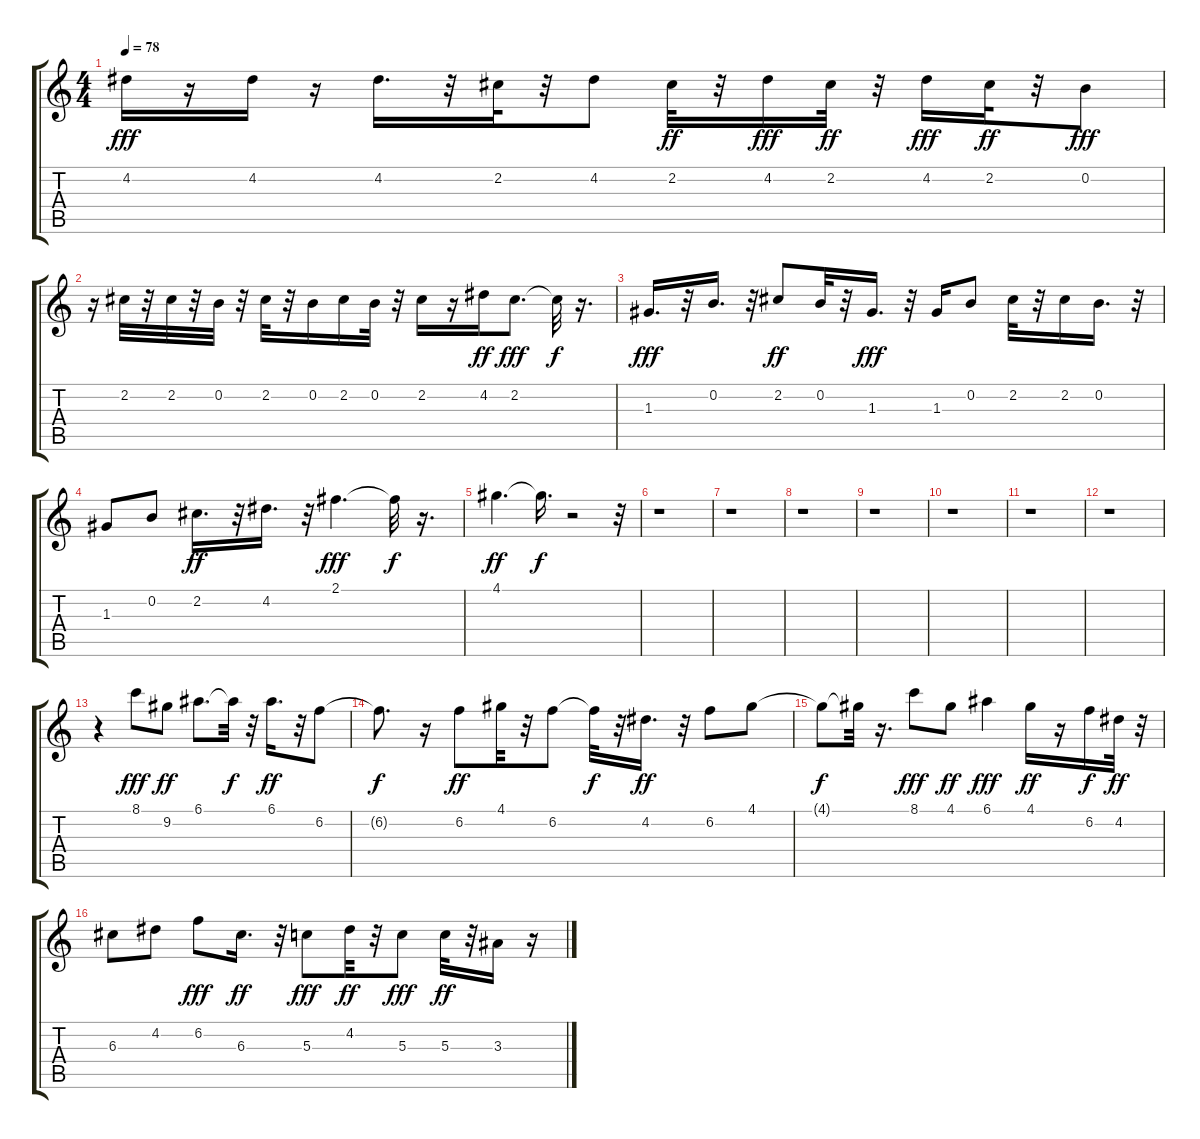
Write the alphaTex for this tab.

\track "" {instrument acousticguitarsteel}
\staff {score tabs}
\tuning (E4 B3 G3 D3 A2 E2) {hide}
\ts (4 4)
\tempo 78
\clef g2
\ks c
4.2.16{dy fff} r.16 4.2.16 r.16 4.2.16{d} r.32 2.2.32 r.32 4.2.8 2.2.32{dy ff} r.32 4.2.16{dy fff} 2.2.32{dy ff} r.32 4.2.16{dy fff} 2.2.32{dy ff} r.32 0.2.8{dy fff} |
r.16 2.2.32 r.32 2.2.32 r.32 0.2.32 r.32 2.2.32 r.32 0.2.16 2.2.16 0.2.32 r.32 2.2.16 r.16 4.2.16{dy ff} 2.2.8{d dy fff} 2.2{t}.32{dy f} r.16{d} |
1.3.16{d dy fff} r.32 0.2.16{d} r.32 2.2.8{dy ff} 0.2.32 r.32 1.3.16{d dy fff} r.32 1.3.16 0.2.8 2.2.32 r.32 2.2.16 0.2.16{d} r.32 |
1.3.8 0.2.8 2.2.16{d dy ff} r.32 4.2.16{d} r.32 2.1.4{d dy fff} 2.1{t}.32{dy f} r.16{d} |
4.1.4{d dy ff} 4.1{t}.16{d dy f} r.2 r.32 |
r.1 |
r.1 |
r.1 |
r.1 |
r.1 |
r.1 |
r.1 |
r.4 8.1.8{dy fff} 9.2.8{dy ff} 6.1.8{d} 6.1{t}.32{dy f} r.32 6.1.16{d dy ff} r.32 6.2.8 |
6.2{t}.8{d dy f} r.16 6.2.8{dy ff} 4.1.32 r.32 6.2.8 6.2{t}.32{dy f} r.32 4.2.16{d dy ff} r.32 6.2.8 4.1.8 |
4.1{t}.8{dy f} 4.1{t}.32 r.16{d} 8.1.8{dy fff} 4.1.8{dy ff} 6.1.4{dy fff} 4.1.16{dy ff} r.16 6.2.16{dy f} 4.2.32{dy ff} r.32 |
6.3.8 4.2.8 6.2.8{dy fff} 6.3.16{d dy ff} r.32 5.3.8{dy fff} 4.2.32{dy ff} r.32 5.3.8{dy fff} 5.3.32{dy ff} r.32 3.3.16 r.16
